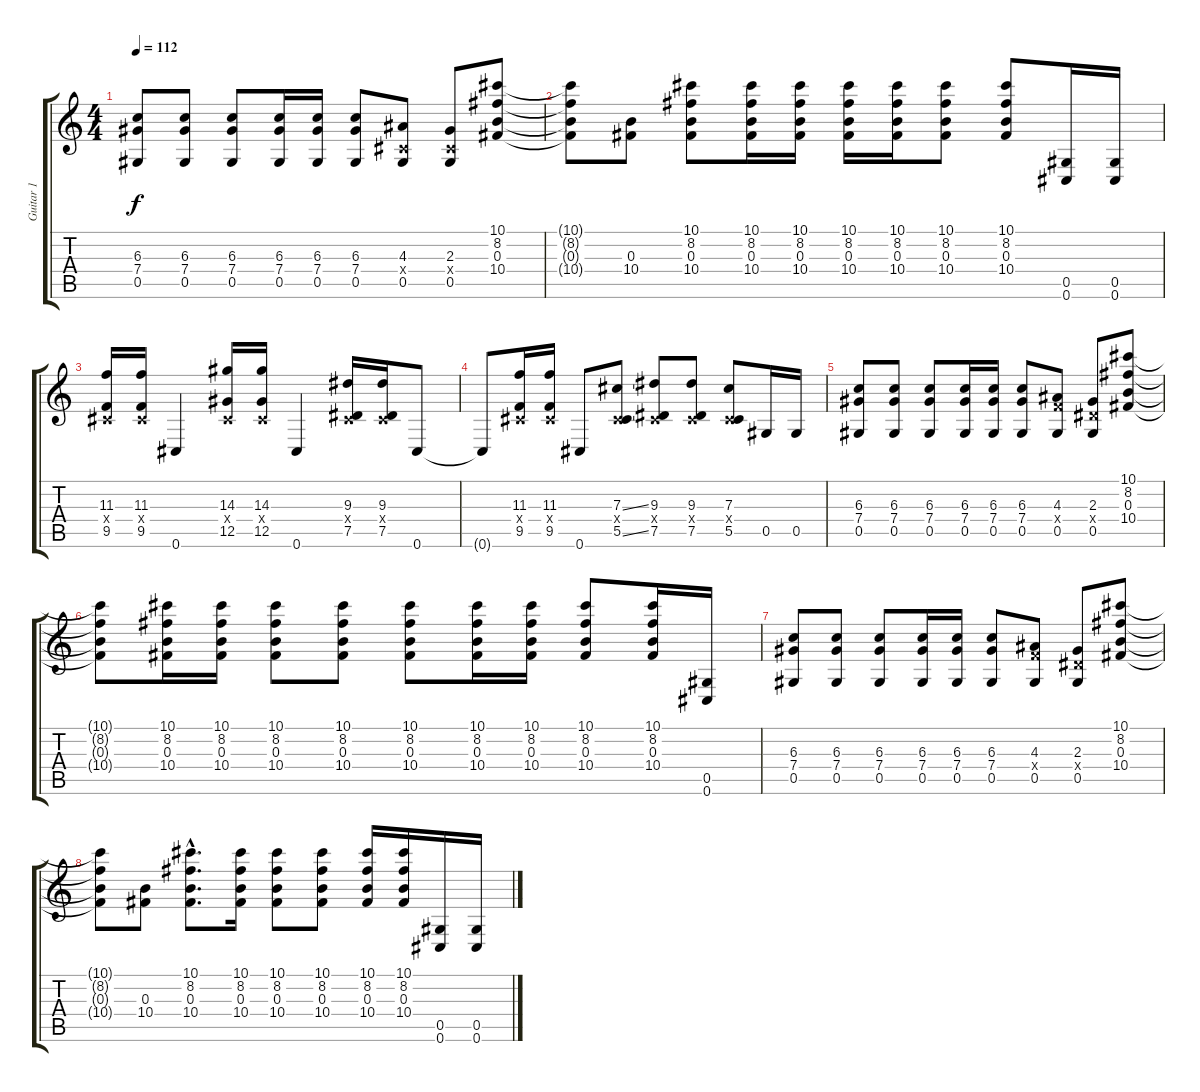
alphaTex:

\track ("Guitar 1" "Guitar 1") {instrument overdrivenguitar}
\staff {score tabs}
\tuning (Eb4 Bb3 Gb3 Db3 Ab2 Db2) {hide}
\ts (4 4)
\tempo 112
\clef g2
\ks c
(6.3 7.4 0.5).8{dy f} (6.3 7.4 0.5).8 (6.3 7.4 0.5).8 (6.3 7.4 0.5).16 (6.3 7.4 0.5).16 (6.3 7.4 0.5).8 (4.3 0.4{x} 0.5).8 (2.3 0.4{x} 0.5).8 (10.1 8.2 0.3 10.4).8 |
(10.1{t} 8.2{t} 0.3{t} 10.4{t}).8 (0.3 10.4).8 (10.1 8.2 0.3 10.4).8 (10.1 8.2 0.3 10.4).16 (10.1 8.2 0.3 10.4).16 (10.1 8.2 0.3 10.4).16 (10.1 8.2 0.3 10.4).16 (10.1 8.2 0.3 10.4).8 (10.1 8.2 0.3 10.4).8 (0.5 0.6).16 (0.5 0.6).16 |
(11.3 0.4{x} 9.5).16 (11.3 0.4{x} 9.5).16 0.6.4 (14.3 0.4{x} 12.5).16 (14.3 0.4{x} 12.5).16 0.6.4 (9.3 0.4{x} 7.5).16 (9.3 0.4{x} 7.5).16 0.6.8 |
0.6{t}.8 (11.3 0.4{x} 9.5).16 (11.3 0.4{x} 9.5).16 0.6.8 (7.3{ss} 0.4{x} 5.5{ss}).8 (9.3 0.4{x} 7.5).8 (9.3 0.4{x} 7.5).8 (7.3 0.4{x} 5.5).8 0.5.16 0.5.16 |
(6.3 7.4 0.5).8 (6.3 7.4 0.5).8 (6.3 7.4 0.5).8 (6.3 7.4 0.5).16 (6.3 7.4 0.5).16 (6.3 7.4 0.5).8 (4.3 4.4{x} 0.5).8 (2.3 2.4{x} 0.5).8 (10.1 8.2 0.3 10.4).8 |
(10.1{t} 8.2{t} 0.3{t} 10.4{t}).8 (10.1 8.2 0.3 10.4).16 (10.1 8.2 0.3 10.4).16 (10.1 8.2 0.3 10.4).8 (10.1 8.2 0.3 10.4).8 (10.1 8.2 0.3 10.4).8 (10.1 8.2 0.3 10.4).16 (10.1 8.2 0.3 10.4).16 (10.1 8.2 0.3 10.4).8 (10.1 8.2 0.3 10.4).16 (0.5 0.6).16 |
(6.3 7.4 0.5).8 (6.3 7.4 0.5).8 (6.3 7.4 0.5).8 (6.3 7.4 0.5).16 (6.3 7.4 0.5).16 (6.3 7.4 0.5).8 (4.3 4.4{x} 0.5).8 (2.3 2.4{x} 0.5).8 (10.1 8.2 0.3 10.4).8 |
(10.1{t} 8.2{t} 0.3{t} 10.4{t}).8 (0.3 10.4).8 (10.1{hac} 8.2{hac} 0.3{hac} 10.4{hac}).8{d} (10.1 8.2 0.3 10.4).16 (10.1 8.2 0.3 10.4).8 (10.1 8.2 0.3 10.4).8 (10.1 8.2 0.3 10.4).16 (10.1 8.2 0.3 10.4).16 (0.5 0.6).16 (0.5 0.6).16
